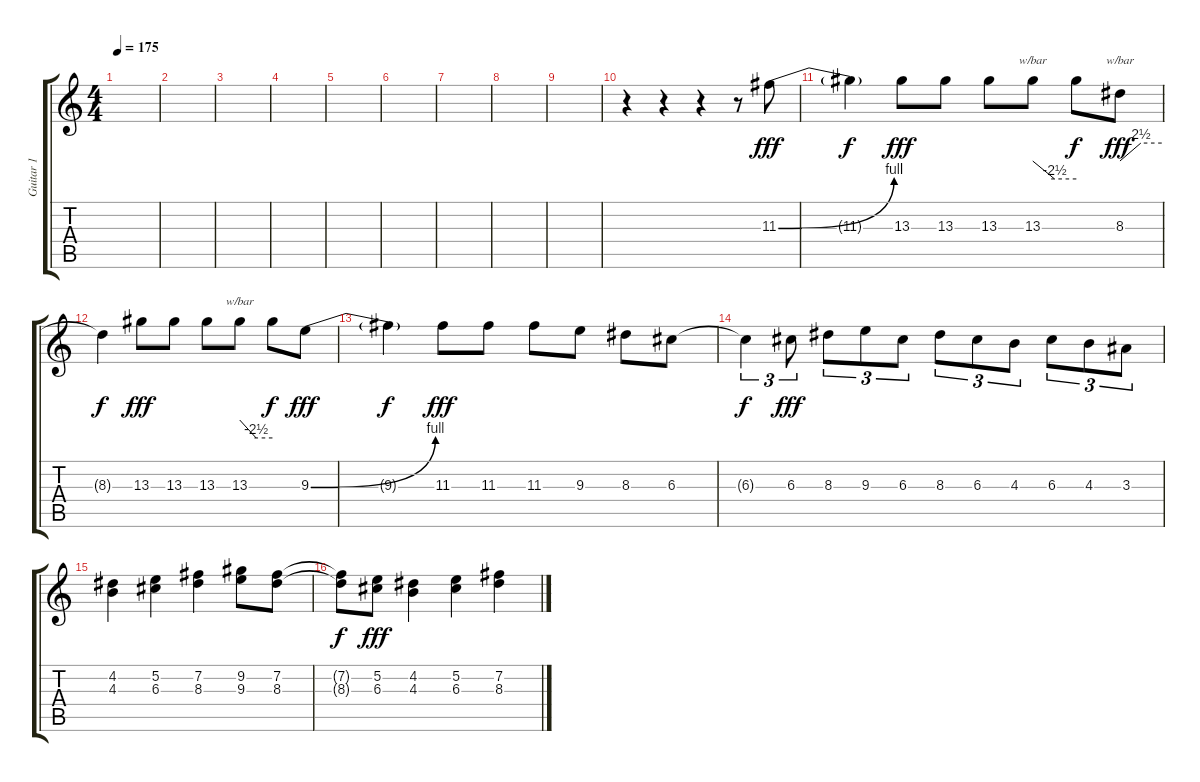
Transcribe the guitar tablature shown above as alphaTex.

\track ("Guitar 1" "Guitar 1") {instrument distortionguitar}
\staff {score tabs}
\tuning (E4 B3 G3 D3 A2 E2) {hide}
\ts (4 4)
\tempo 175
\clef g2
\ks c
|
|
|
|
|
|
|
|
|
r.4 r.4 r.4 r.8 11.3{be (bend 0 0 60 4)}.8{dy fff} |
11.3{t}.4{dy f} 13.3.8{dy fff} 13.3.8 13.3.8 13.3.8{tbe (custom default 0 0 30 -10 60 -10)} 13.3{t}.8{dy f} 8.3.8{tbe (custom default 0 0 30 10 60 10) dy fff} |
8.3{t}.4{dy f} 13.3.8{dy fff} 13.3.8 13.3.8 13.3.8{tbe (custom default 0 0 30 -10 60 -10)} 13.3{t}.8{dy f} 9.3{be (bend 0 0 60 4)}.8{dy fff} |
9.3{t}.4{dy f} 11.3.8{dy fff} 11.3.8 11.3.8 9.3.8 8.3.8 6.3.8 |
6.3{t}.4{tu (3 2) dy f} 6.3.8{tu (3 2) dy fff} 8.3.8{tu (3 2)} 9.3.8{tu (3 2)} 6.3.8{tu (3 2)} 8.3.8{tu (3 2)} 6.3.8{tu (3 2)} 4.3.8{tu (3 2)} 6.3.8{tu (3 2)} 4.3.8{tu (3 2)} 3.3.8{tu (3 2)} |
(4.2 4.3).4 (5.2 6.3).4 (7.2 8.3).4 (9.2 9.3).8 (7.2 8.3).8 |
(7.2{t} 8.3{t}).8{dy f} (5.2 6.3).8{dy fff} (4.2 4.3).4 (5.2 6.3).4 (7.2 8.3).4
